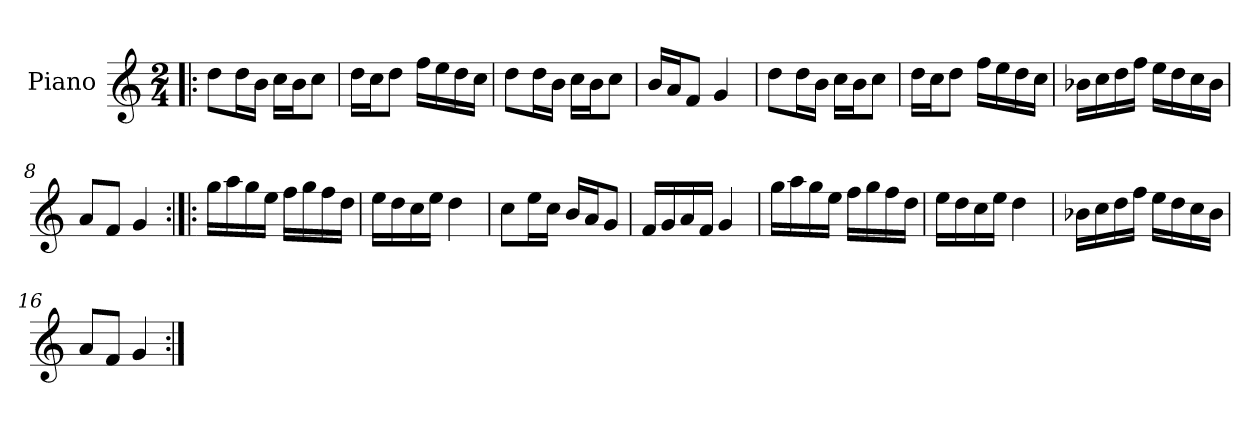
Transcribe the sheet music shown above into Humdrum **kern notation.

**kern
*part1
*staff1
*I"Piano
*I'Pno
*clefG2
*k[]
*M2/4
=1!|:
8dd\L
16dd\L
16b\JJ
16cc\LL
16b\J
8cc\J
=2
16dd\LL
16cc\J
8dd\J
16ff\LL
16ee\
16dd\
16cc\JJ
=3
8dd\L
16dd\L
16b\JJ
16cc\LL
16b\J
8cc\J
=4
16b/LL
16a/J
8f/J
4g/
!!LO:LB:g=z
=5
8dd\L
16dd\L
16b\JJ
16cc\LL
16b\J
8cc\J
=6
16dd\LL
16cc\J
8dd\J
16ff\LL
16ee\
16dd\
16cc\JJ
=7
16b-X\LL
16cc\
16dd\
16ff\JJ
16ee\LL
16dd\
16cc\
16b-\JJ
=8
8a/L
8f/J
4g/
!!LO:LB:g=z
=9:|!|:
16gg\LL
16aa\
16gg\
16ee\JJ
16ff\LL
16gg\
16ff\
16dd\JJ
=10
16ee\LL
16dd\
16cc\
16ee\JJ
4dd\
=11
8cc\L
16ee\L
16cc\JJ
16b/LL
16a/J
8g/J
=12
16f/LL
16g/
16a/
16f/JJ
4g/
!!LO:LB:g=z
=13
16gg\LL
16aa\
16gg\
16ee\JJ
16ff\LL
16gg\
16ff\
16dd\JJ
=14
16ee\LL
16dd\
16cc\
16ee\JJ
4dd\
=15
16b-X\LL
16cc\
16dd\
16ff\JJ
16ee\LL
16dd\
16cc\
16b-\JJ
=16
8a/L
8f/J
4g/
=:|!
*-
